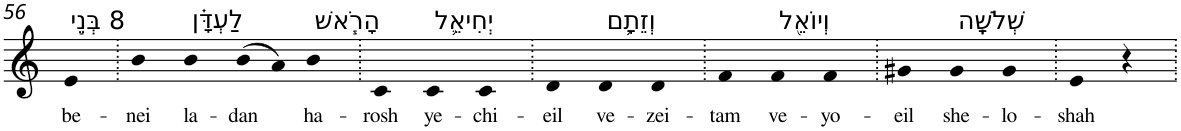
**kern	**text
*part1	*part1
*staff1	*staff1
*I"Piano	*
*I'Pno	*
!!LO:PB:g=z
*clefG2	*
*k[]	*
=56	=56
!LO:TX:a:t=8 בְּנֵ֣י	!
!	!LO:LY:b
4e	be-
=57.	=57.
!	!LO:LY:b
4b	-nei
!LO:TX:a:t=לַעְדָּ֗ן	!
!	!LO:LY:b
4b	la-
!	!LO:LY:b
(>8b	-dan
8a)	.
!LO:TX:a:t=הָרֹ֧אשׁ	!
!	!LO:LY:b
4b	ha-
=58.	=58.
!	!LO:LY:b
4c	-rosh
!LO:TX:a:t=יְחִיאֵ֛ל	!
!	!LO:LY:b
4c	ye-
!	!LO:LY:b
4c	-chi-
=59.	=59.
!	!LO:LY:b
4d	-eil
!LO:TX:a:t=וְזֵתָ֥ם	!
!	!LO:LY:b
4d	ve-
!	!LO:LY:b
4d	-zei-
=60.	=60.
!	!LO:LY:b
4f	-tam
!LO:TX:a:t=וְיוֹאֵ֖ל	!
!	!LO:LY:b
4f	ve-
!	!LO:LY:b
4f	-yo-
=61.	=61.
!	!LO:LY:b
4g#X	-eil
!LO:TX:a:t=שְׁלֹשָֽׁה	!
!	!LO:LY:b
4g#	she-
!	!LO:LY:b
4g#	-lo-
=62.	=62.
!	!LO:LY:b
4e	-shah
4r	.
=.	=.
*-	*-
